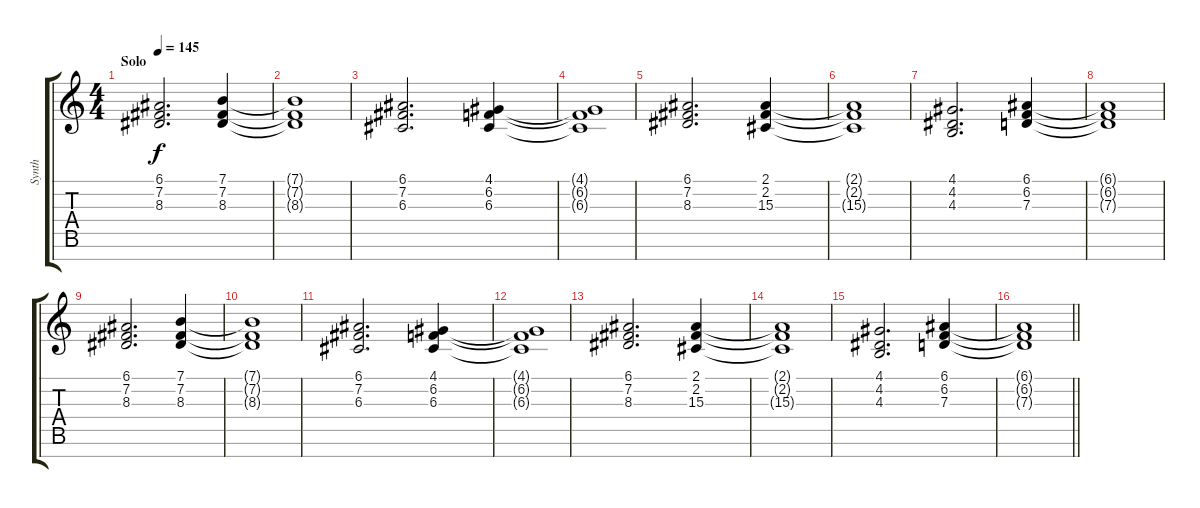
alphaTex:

\track ("Synth" "Synth") {instrument choiraahs}
\staff {score tabs}
\tuning (E4 B3 G3 D3 A2 E2 B1) {hide}
\ts (4 4)
\section ("" "Solo")
\tempo 145
\clef g2
\ks c
(6.1 7.2 8.3).2{d dy f} (7.1 7.2 8.3).4 |
(7.1{t} 7.2{t} 8.3{t}).1 |
(6.1 7.2 6.3).2{d} (4.1 6.2 6.3).4 |
(4.1{t} 6.2{t} 6.3{t}).1 |
(6.1 7.2 8.3).2{d} (2.1 2.2 15.3).4 |
(2.1{t} 2.2{t} 15.3{t}).1 |
(4.1 4.2 4.3).2{d} (6.1 6.2 7.3).4 |
(6.1{t} 6.2{t} 7.3{t}).1 |
(6.1 7.2 8.3).2{d} (7.1 7.2 8.3).4 |
(7.1{t} 7.2{t} 8.3{t}).1 |
(6.1 7.2 6.3).2{d} (4.1 6.2 6.3).4 |
(4.1{t} 6.2{t} 6.3{t}).1 |
(6.1 7.2 8.3).2{d} (2.1 2.2 15.3).4 |
(2.1{t} 2.2{t} 15.3{t}).1 |
(4.1 4.2 4.3).2{d} (6.1 6.2 7.3).4 |
\barLineRight lightlight
(6.1{t} 6.2{t} 7.3{t}).1
